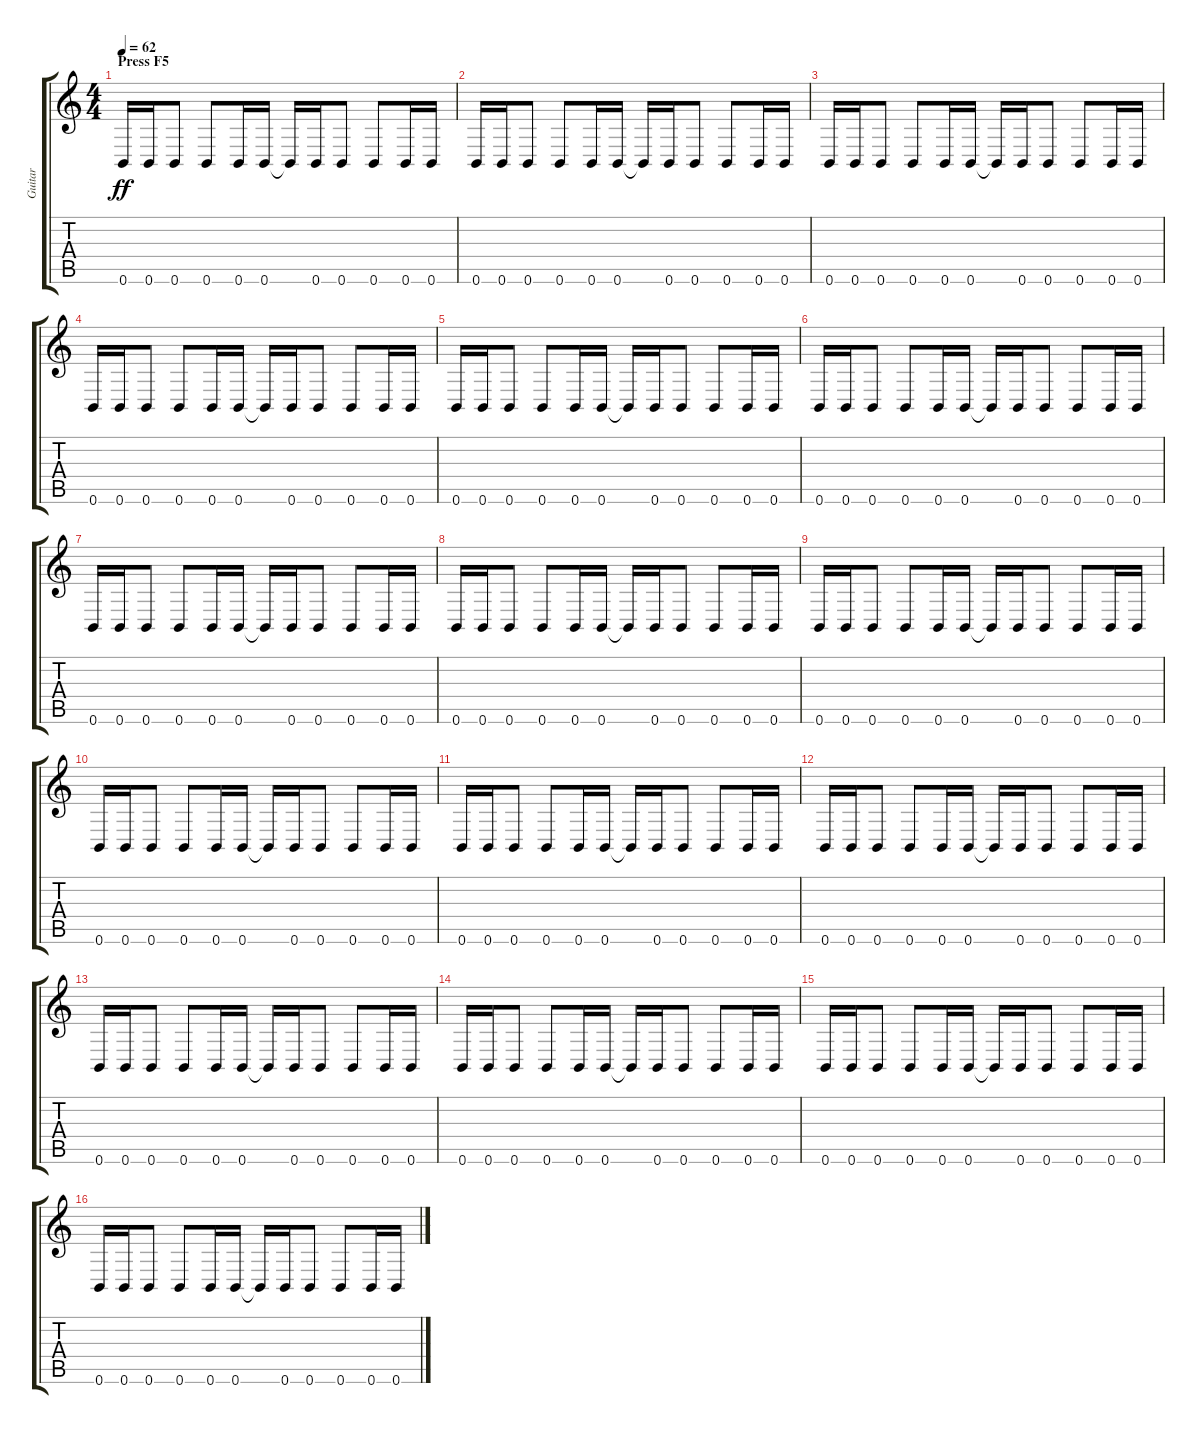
\track ("Guitar" "Guitar") {instrument distortionguitar}
\staff {score tabs}
\tuning (Db4 Ab3 E3 B2 Gb2 B1) {hide}
\ts (4 4)
\section ("" "Press F5")
\tempo 62
\clef g2
\ks c
0.6.16{dy ff instrument distortionguitar} 0.6.16 0.6.8 0.6.8 0.6.16 0.6.16 0.6{t}.16 0.6.16 0.6.8 0.6.8 0.6.16 0.6.16 |
0.6.16 0.6.16 0.6.8 0.6.8 0.6.16 0.6.16 0.6{t}.16 0.6.16 0.6.8 0.6.8 0.6.16 0.6.16 |
0.6.16 0.6.16 0.6.8 0.6.8 0.6.16 0.6.16 0.6{t}.16 0.6.16 0.6.8 0.6.8 0.6.16 0.6.16 |
0.6.16 0.6.16 0.6.8 0.6.8 0.6.16 0.6.16 0.6{t}.16 0.6.16 0.6.8 0.6.8 0.6.16 0.6.16 |
0.6.16 0.6.16 0.6.8 0.6.8 0.6.16 0.6.16 0.6{t}.16 0.6.16 0.6.8 0.6.8 0.6.16 0.6.16 |
0.6.16 0.6.16 0.6.8 0.6.8 0.6.16 0.6.16 0.6{t}.16 0.6.16 0.6.8 0.6.8 0.6.16 0.6.16 |
0.6.16 0.6.16 0.6.8 0.6.8 0.6.16 0.6.16 0.6{t}.16 0.6.16 0.6.8 0.6.8 0.6.16 0.6.16 |
0.6.16 0.6.16 0.6.8 0.6.8 0.6.16 0.6.16 0.6{t}.16 0.6.16 0.6.8 0.6.8 0.6.16 0.6.16 |
0.6.16 0.6.16 0.6.8 0.6.8 0.6.16 0.6.16 0.6{t}.16 0.6.16 0.6.8 0.6.8 0.6.16 0.6.16 |
0.6.16 0.6.16 0.6.8 0.6.8 0.6.16 0.6.16 0.6{t}.16 0.6.16 0.6.8 0.6.8 0.6.16 0.6.16 |
0.6.16 0.6.16 0.6.8 0.6.8 0.6.16 0.6.16 0.6{t}.16 0.6.16 0.6.8 0.6.8 0.6.16 0.6.16 |
0.6.16 0.6.16 0.6.8 0.6.8 0.6.16 0.6.16 0.6{t}.16 0.6.16 0.6.8 0.6.8 0.6.16 0.6.16 |
0.6.16 0.6.16 0.6.8 0.6.8 0.6.16 0.6.16 0.6{t}.16 0.6.16 0.6.8 0.6.8 0.6.16 0.6.16 |
0.6.16 0.6.16 0.6.8 0.6.8 0.6.16 0.6.16 0.6{t}.16 0.6.16 0.6.8 0.6.8 0.6.16 0.6.16 |
0.6.16 0.6.16 0.6.8 0.6.8 0.6.16 0.6.16 0.6{t}.16 0.6.16 0.6.8 0.6.8 0.6.16 0.6.16 |
0.6.16 0.6.16 0.6.8 0.6.8 0.6.16 0.6.16 0.6{t}.16 0.6.16 0.6.8 0.6.8 0.6.16 0.6.16
